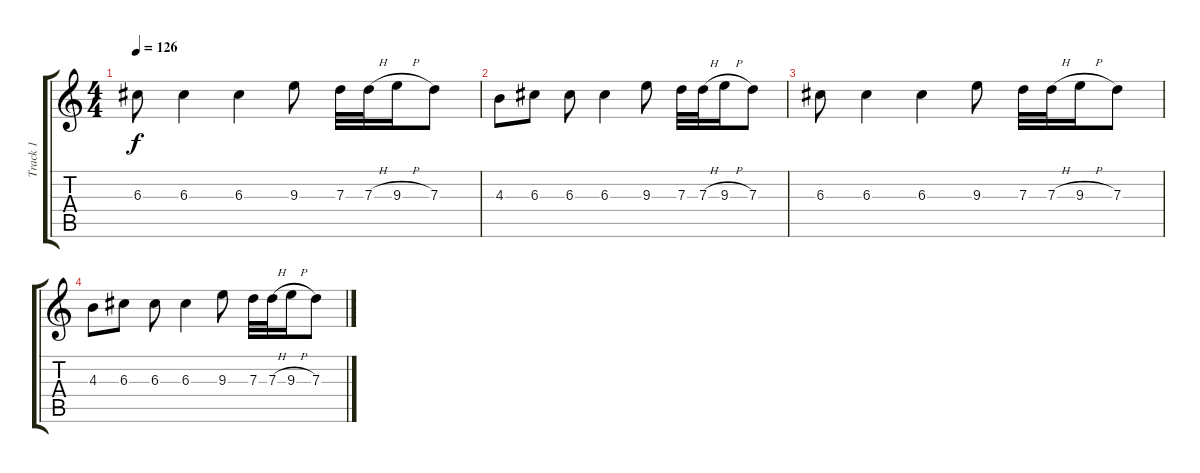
\track ("Track 1" "Track 1") {instrument acousticguitarnylon}
\staff {score tabs}
\tuning (E4 B3 G3 D3 A2 E2) {hide}
\ts (4 4)
\tempo 126
\clef g2
\ks c
6.3.8{dy f} 6.3.4 6.3.4 9.3.8 7.3.32 7.3{h}.32 9.3{h}.16 7.3.8 |
4.3.8 6.3.8 6.3.8 6.3.4 9.3.8 7.3.32 7.3{h}.32 9.3{h}.16 7.3.8 |
6.3.8 6.3.4 6.3.4 9.3.8 7.3.32 7.3{h}.32 9.3{h}.16 7.3.8 |
4.3.8 6.3.8 6.3.8 6.3.4 9.3.8 7.3.32 7.3{h}.32 9.3{h}.16 7.3.8
